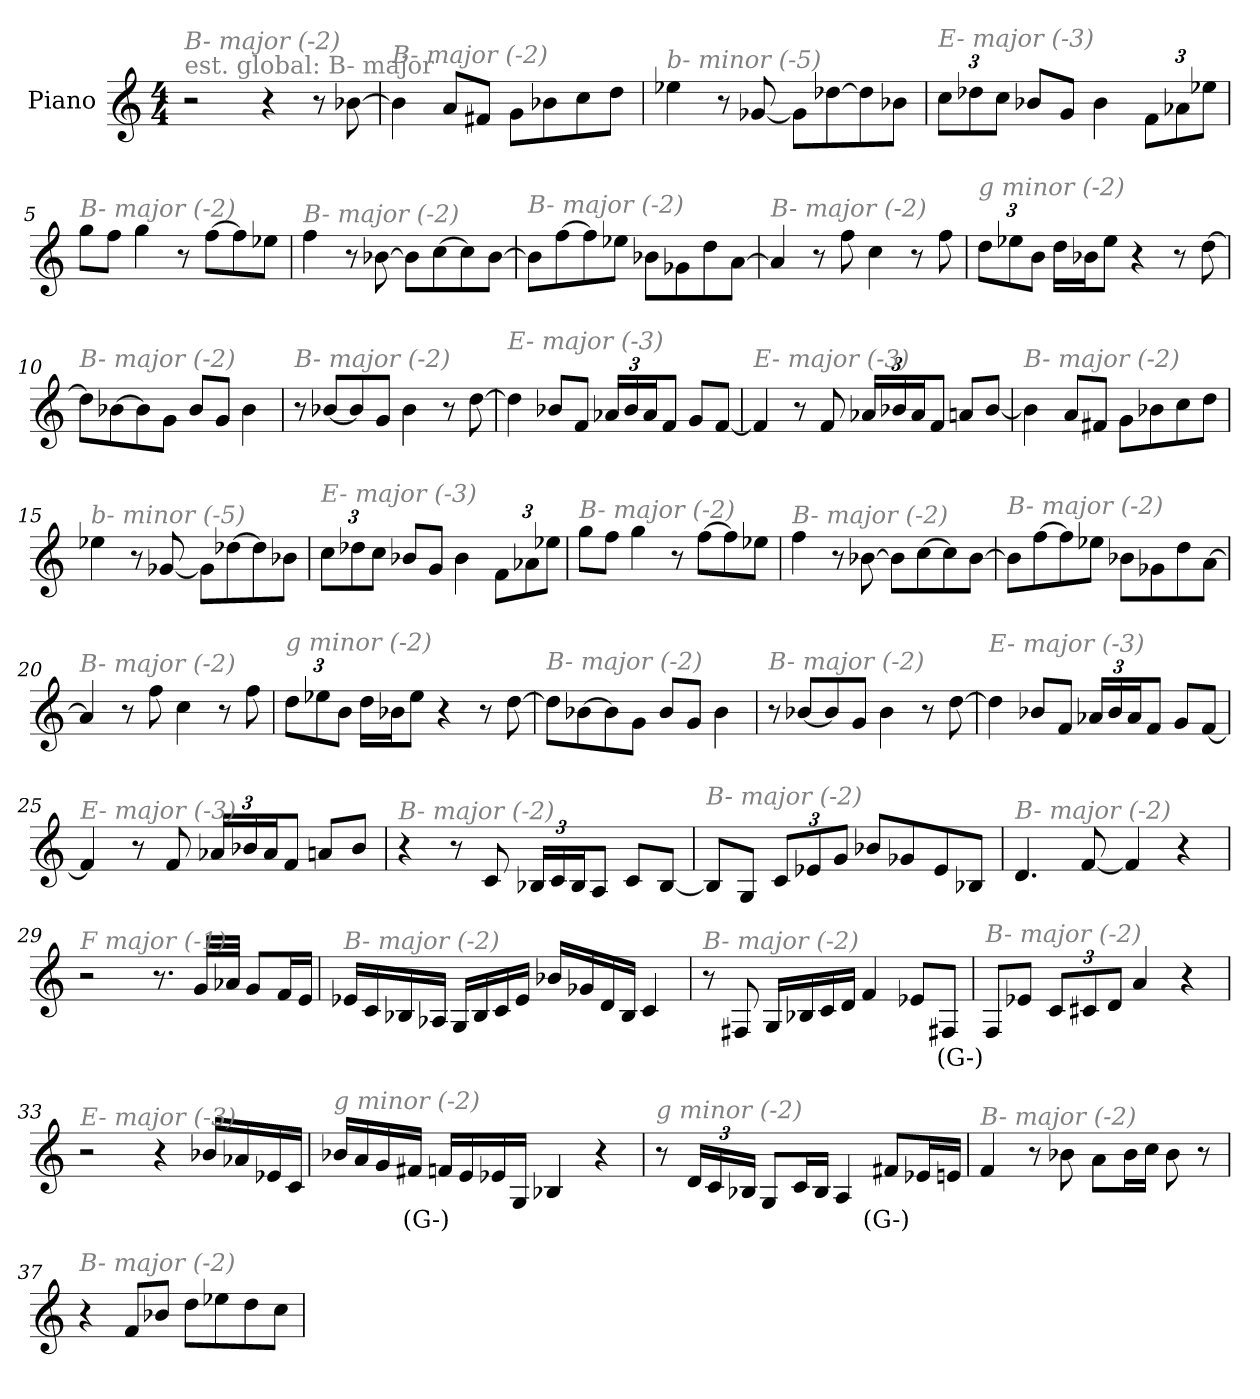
**kern	**text
*part1	*part1
*staff1	*staff1
*I"Piano	*
*I'Pno	*
*clefG2	*
*k[]	*
*M4/4	*
*MM168	*
=1	=1
!LO:TX:a:color=#808080:t=est. global&colon; B- major	!
!LO:TX:i:color=#808080:t=B- major (-2)	!
2r	.
4r	.
8r	.
[8b-X\	.
=2	=2
!LO:TX:i:color=#808080:t=B- major (-2)	!
4b-\]	.
8a/L	.
8f#X/J	.
8g\L	.
8b-X\	.
8cc\	.
8dd\J	.
=3	=3
!LO:TX:i:color=#808080:t=b- minor (-5)	!
4ee-X\	.
8r	.
[8g-X/	.
8g-\L]	.
[8dd-X\	.
8dd-\]	.
8b-X\J	.
=4	=4
*Xbrackettup	*
!LO:TX:i:color=#808080:t=E- major (-3)	!
12cc\L	.
12dd-X\	.
12cc\J	.
8b-X/L	.
8g/J	.
4b-\	.
12f\L	.
12a-X\	.
12ee-X\J	.
!!LO:LB:g=z
=5	=5
!LO:TX:i:color=#808080:t=B- major (-2)	!
8gg\L	.
8ff\J	.
4gg\	.
8r	.
[8ff\L	.
8ff\]	.
8ee-X\J	.
=6	=6
!LO:TX:i:color=#808080:t=B- major (-2)	!
4ff\	.
8r	.
[8b-X\	.
8b-\L]	.
[8cc\	.
8cc\]	.
[8b-\J	.
=7	=7
!LO:TX:i:color=#808080:t=B- major (-2)	!
8b-\L]	.
[8ff\	.
8ff\]	.
8ee-X\J	.
8b-X\L	.
8g-X\	.
8dd\	.
[8a\J	.
=8	=8
!LO:TX:i:color=#808080:t=B- major (-2)	!
4a/]	.
8r	.
8ff\	.
4cc\	.
8r	.
8ff\	.
!!LO:LB:g=z
=9	=9
!LO:TX:i:color=#808080:t=g minor (-2)	!
12dd\L	.
12ee-X\	.
12b\J	.
16dd\LL	.
16b-X\J	.
8ee-\J	.
4r	.
8r	.
[8dd\	.
=10	=10
!LO:TX:i:color=#808080:t=B- major (-2)	!
8dd\L]	.
[8b-X\	.
8b-\]	.
8g\J	.
8b-/L	.
8g/J	.
4b-\	.
=11	=11
!LO:TX:i:color=#808080:t=B- major (-2)	!
8r	.
[8b-X/L	.
8b-/]	.
8g/J	.
4b-\	.
8r	.
[8dd\	.
=12	=12
!LO:TX:i:color=#808080:t=E- major (-3)	!
4dd\]	.
8b-X/L	.
8f/J	.
24a-X/LL	.
24b-/	.
24a-/J	.
8f/J	.
8g/L	.
[8f/J	.
!!LO:LB:g=z
=13	=13
!LO:TX:i:color=#808080:t=E- major (-3)	!
4f/]	.
8r	.
8f/	.
24a-X/LL	.
24b-X/	.
24a-/J	.
8f/J	.
8an/L	.
[8b-/J	.
=14	=14
!LO:TX:i:color=#808080:t=B- major (-2)	!
4b-\]	.
8a/L	.
8f#X/J	.
8g\L	.
8b-X\	.
8cc\	.
8dd\J	.
=15	=15
!LO:TX:i:color=#808080:t=b- minor (-5)	!
4ee-X\	.
8r	.
[8g-X/	.
8g-\L]	.
[8dd-X\	.
8dd-\]	.
8b-X\J	.
=16	=16
!LO:TX:i:color=#808080:t=E- major (-3)	!
12cc\L	.
12dd-X\	.
12cc\J	.
8b-X/L	.
8g/J	.
4b-\	.
12f\L	.
12a-X\	.
12ee-X\J	.
!!LO:LB:g=z
=17	=17
!LO:TX:i:color=#808080:t=B- major (-2)	!
8gg\L	.
8ff\J	.
4gg\	.
8r	.
[8ff\L	.
8ff\]	.
8ee-X\J	.
=18	=18
!LO:TX:i:color=#808080:t=B- major (-2)	!
4ff\	.
8r	.
[8b-X\	.
8b-\L]	.
[8cc\	.
8cc\]	.
[8b-\J	.
=19	=19
!LO:TX:i:color=#808080:t=B- major (-2)	!
8b-\L]	.
[8ff\	.
8ff\]	.
8ee-X\J	.
8b-X\L	.
8g-X\	.
8dd\	.
[8a\J	.
=20	=20
!LO:TX:i:color=#808080:t=B- major (-2)	!
4a/]	.
8r	.
8ff\	.
4cc\	.
8r	.
8ff\	.
!!LO:LB:g=z
=21	=21
!LO:TX:i:color=#808080:t=g minor (-2)	!
12dd\L	.
12ee-X\	.
12b\J	.
16dd\LL	.
16b-X\J	.
8ee-\J	.
4r	.
8r	.
[8dd\	.
=22	=22
!LO:TX:i:color=#808080:t=B- major (-2)	!
8dd\L]	.
[8b-X\	.
8b-\]	.
8g\J	.
8b-/L	.
8g/J	.
4b-\	.
=23	=23
!LO:TX:i:color=#808080:t=B- major (-2)	!
8r	.
[8b-X/L	.
8b-/]	.
8g/J	.
4b-\	.
8r	.
[8dd\	.
=24	=24
!LO:TX:i:color=#808080:t=E- major (-3)	!
4dd\]	.
8b-X/L	.
8f/J	.
24a-X/LL	.
24b-/	.
24a-/J	.
8f/J	.
8g/L	.
[8f/J	.
!!LO:LB:g=z
=25	=25
!LO:TX:i:color=#808080:t=E- major (-3)	!
4f/]	.
8r	.
8f/	.
24a-X/LL	.
24b-X/	.
24a-/J	.
8f/J	.
8an/L	.
8b-/J	.
=26	=26
!LO:TX:i:color=#808080:t=B- major (-2)	!
4r	.
8r	.
8c/	.
24B-X/LL	.
24c/	.
24B-/J	.
8A/J	.
8c/L	.
[8B-/J	.
=27	=27
!LO:TX:i:color=#808080:t=B- major (-2)	!
8B-/L]	.
8G/J	.
12c/L	.
12e-X/	.
12g/J	.
8b-X/L	.
8g-X/	.
8e-/	.
8B-X/J	.
=28	=28
!LO:TX:i:color=#808080:t=B- major (-2)	!
4.d/	.
[8f/	.
4f/]	.
4r	.
!!LO:LB:g=z
=29	=29
!LO:TX:i:color=#808080:t=F major (-1)	!
2r	.
8.r	.
32g/LLL	.
32a-X/JJJ	.
8g/L	.
16f/L	.
16e/JJ	.
=30	=30
!LO:TX:i:color=#808080:t=B- major (-2)	!
16e-X/LL	.
16c/	.
16B-X/	.
16A-X/JJ	.
16G/LL	.
16B-/	.
16c/	.
16e-/JJ	.
16b-X/LL	.
16g-X/	.
16d/	.
16B-/JJ	.
4c/	.
=31	=31
!LO:TX:i:color=#808080:t=B- major (-2)	!
8r	.
8F#X/	.
16G/LL	.
16B-X/	.
16c/	.
16d/JJ	.
4f/	.
8e-X/L	.
8F#Xi/J	(G-)
!!LO:LB:g=z
=32	=32
!LO:TX:i:color=#808080:t=B- major (-2)	!
8F/L	.
8e-X/J	.
12c/L	.
12c#X/	.
12d/J	.
4a/	.
4r	.
=33	=33
!LO:TX:i:color=#808080:t=E- major (-3)	!
2r	.
4r	.
16b-X/LL	.
16a-X/	.
16e-X/	.
16c/JJ	.
=34	=34
!LO:TX:i:color=#808080:t=g minor (-2)	!
16b-X/LL	.
16a/	.
16g/	.
16f#Xi/JJ	(G-)
16f/LL	.
16e/	.
16e-X/	.
16G/JJ	.
4B-X/	.
4r	.
!!LO:LB:g=z
=35	=35
!LO:TX:i:color=#808080:t=g minor (-2)	!
8r	.
24d/LL	.
24c/	.
24B-X/JJ	.
8G/L	.
16c/L	.
16B-/JJ	.
4A/	.
8f#Xi/L	(G-)
16e-X/L	.
16en/JJ	.
=36	=36
!LO:TX:i:color=#808080:t=B- major (-2)	!
4f/	.
8r	.
8b-X\	.
8a\L	.
16b-\L	.
16cc\JJ	.
8b-\	.
8r	.
=37	=37
!LO:TX:i:color=#808080:t=B- major (-2)	!
4r	.
8f/L	.
8b-X/J	.
8dd\L	.
8ee-X\	.
8dd\	.
8cc\J	.
=	=
*-	*-
